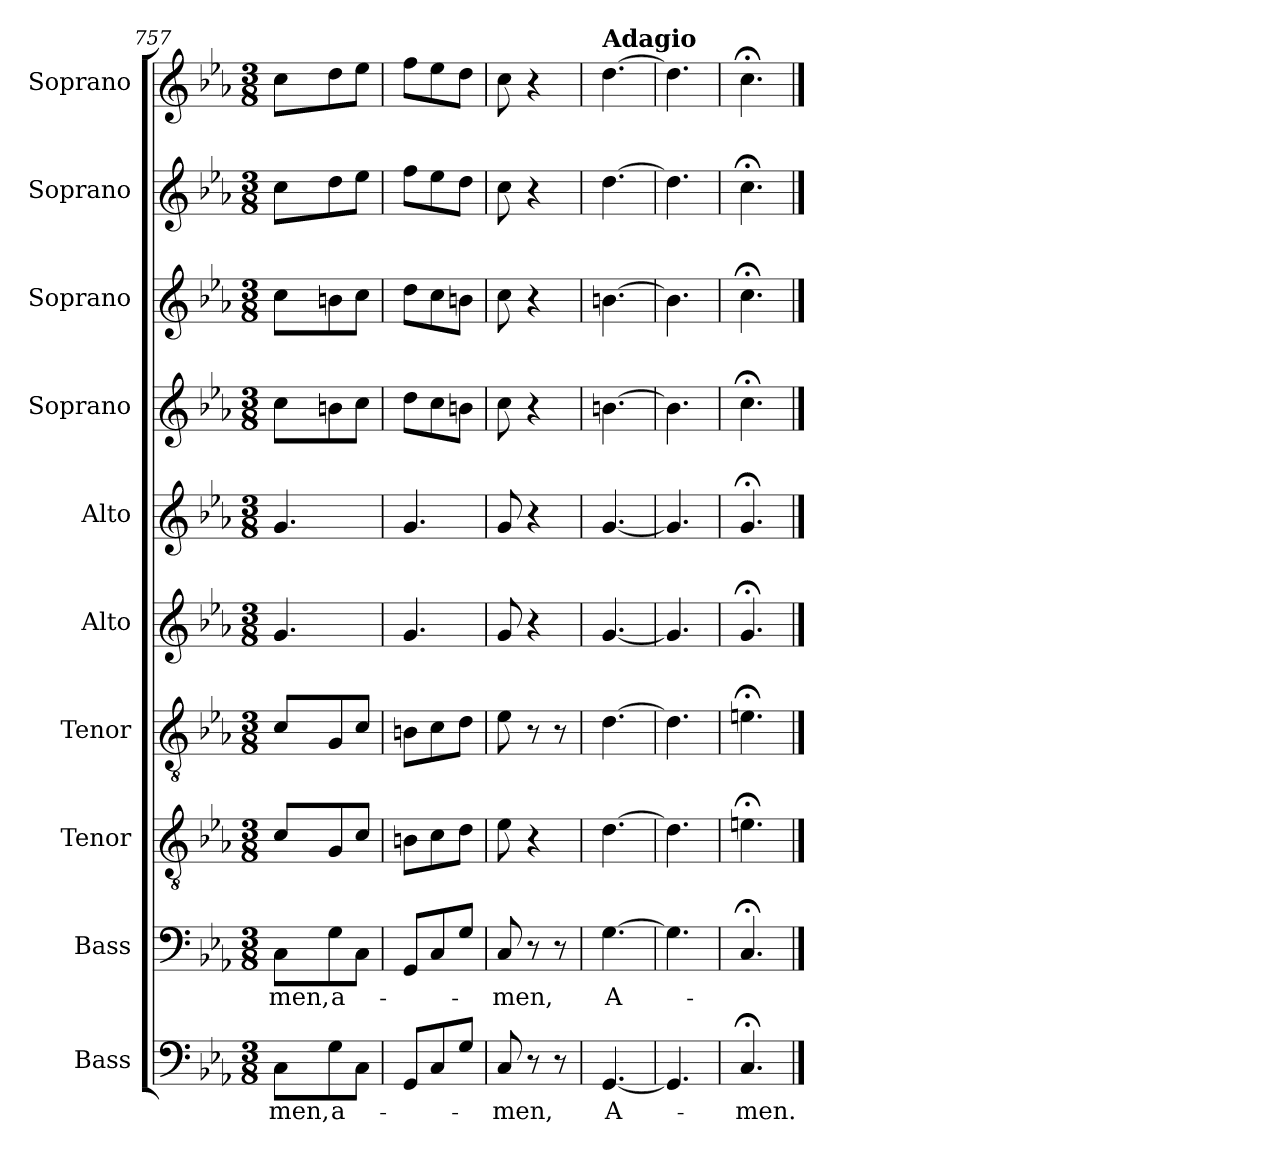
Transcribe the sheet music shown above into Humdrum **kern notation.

**kern	**text	**kern	**text	**kern	**kern	**kern	**kern	**kern	**kern	**kern	**kern
*part10	*part10	*part9	*part9	*part8	*part7	*part6	*part5	*part4	*part3	*part2	*part1
*staff10	*staff10	*staff9	*staff9	*staff8	*staff7	*staff6	*staff5	*staff4	*staff3	*staff2	*staff1
*I"Bass	*	*I"Bass	*	*I"Tenor	*I"Tenor	*I"Alto	*I"Alto	*I"Soprano	*I"Soprano	*I"Soprano	*I"Soprano
*I'B.	*	*I'B.	*	*I'T.	*I'T.	*I'A.	*I'A.	*I'S.	*I'S.	*I'S.	*I'S.
*clefF4	*	*clefF4	*	*clefGv2	*clefGv2	*clefG2	*clefG2	*clefG2	*clefG2	*clefG2	*clefG2
*k[b-e-a-]	*	*k[b-e-a-]	*	*k[b-e-a-]	*k[b-e-a-]	*k[b-e-a-]	*k[b-e-a-]	*k[b-e-a-]	*k[b-e-a-]	*k[b-e-a-]	*k[b-e-a-]
*M3/8	*	*M3/8	*	*M3/8	*M3/8	*M3/8	*M3/8	*M3/8	*M3/8	*M3/8	*M3/8
=757	=757	=757	=757	=757	=757	=757	=757	=757	=757	=757	=757
8C\L	-men,	8C\L	-men,	8c/L	8c/L	4.g/	4.g/	8cc\L	8cc\L	8cc\L	8cc\L
8G\	a-	8G\	a-	8G/	8G/	.	.	8bn\	8bn\	8dd\	8dd\
8C\J	.	8C\J	.	8c/J	8c/J	.	.	8cc\J	8cc\J	8ee-\J	8ee-\J
=758	=758	=758	=758	=758	=758	=758	=758	=758	=758	=758	=758
8GG/L	.	8GG/L	.	8Bn\L	8Bn\L	4.g/	4.g/	8dd\L	8dd\L	8ff\L	8ff\L
8C/	.	8C/	.	8c\	8c\	.	.	8cc\	8cc\	8ee-\	8ee-\
8G/J	.	8G/J	.	8d\J	8d\J	.	.	8bn\J	8bn\J	8dd\J	8dd\J
=759	=759	=759	=759	=759	=759	=759	=759	=759	=759	=759	=759
8C/	-men,	8C/	-men,	8e-\	8e-\	8g/	8g/	8cc\	8cc\	8cc\	8cc\
8r	.	8r	.	4r	8r	4r	4r	4r	4r	4r	4r
8r	.	8r	.	.	8r	.	.	.	.	.	.
=760	=760	=760	=760	=760	=760	=760	=760	=760	=760	=760	=760
!	!	!	!	!	!	!	!	!	!	!	!LO:TX:a:B:t=Adagio
[4.GG/	A-	[4.G\	A-	[4.d\	[4.d\	[4.g/	[4.g/	[4.bn\	[4.bn\	[4.dd\	[4.dd\
=761	=761	=761	=761	=761	=761	=761	=761	=761	=761	=761	=761
4.GG/]	.	4.G\]	.	4.d\]	4.d\]	4.g/]	4.g/]	4.b\]	4.b\]	4.dd\]	4.dd\]
=762	=762	=762	=762	=762	=762	=762	=762	=762	=762	=762	=762
4.C;</	-men.	4.C;</	.	4.en;<\	4.en;<\	4.g;</	4.g;</	4.cc;<\	4.cc;<\	4.cc;<\	4.cc;<\
==	==	==	==	==	==	==	==	==	==	==	==
*-	*-	*-	*-	*-	*-	*-	*-	*-	*-	*-	*-
